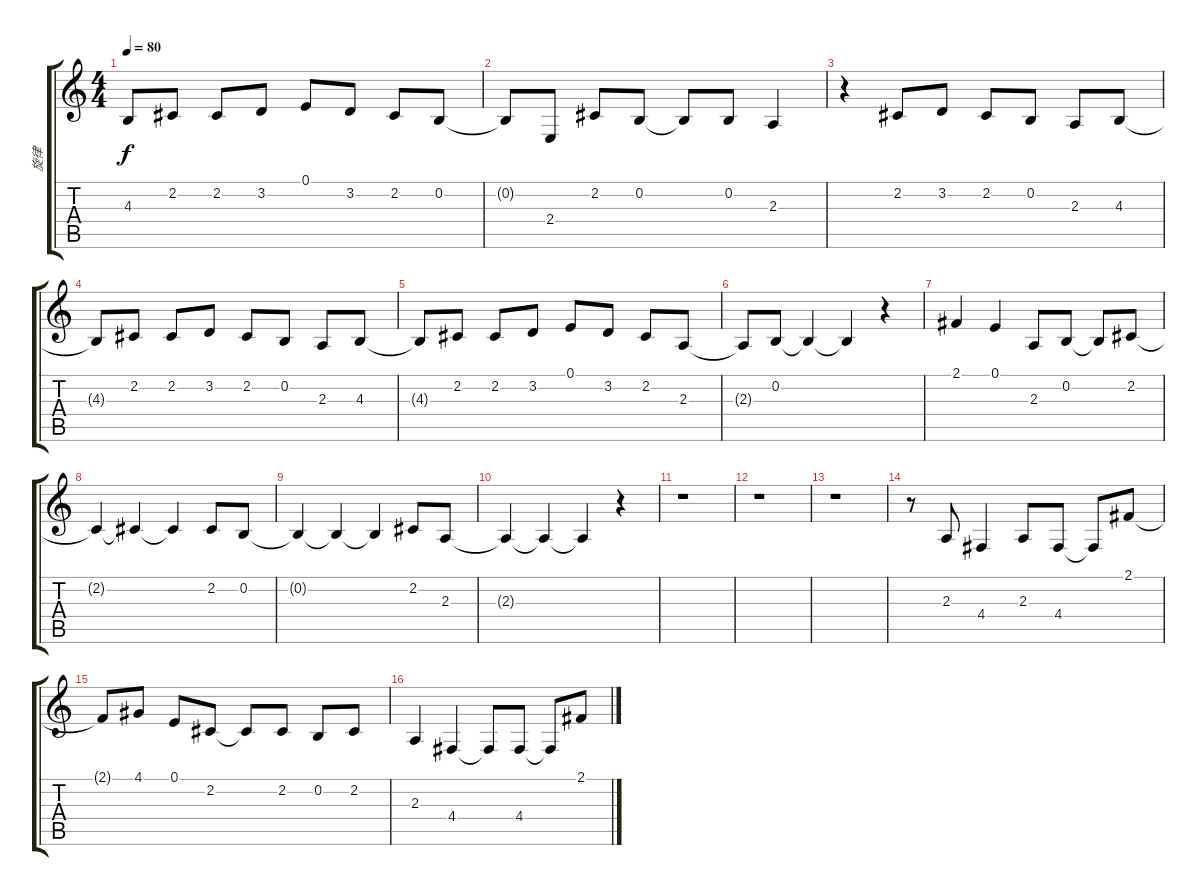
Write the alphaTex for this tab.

\track ("旋律" "旋律") {instrument flute}
\staff {score tabs}
\tuning (E4 B3 G3 D3 A2 E2) {hide}
\ts (4 4)
\tempo 80
\clef g2
\ks c
4.3{t}.8{dy f} 2.2.8 2.2.8 3.2.8 0.1.8 3.2.8 2.2.8 0.2.8 |
0.2{t}.8 2.4.8 2.2.8 0.2.8 0.2{t}.8 0.2.8 2.3.4 |
r.4 2.2.8 3.2.8 2.2.8 0.2.8 2.3.8 4.3.8 |
4.3{t}.8 2.2.8 2.2.8 3.2.8 2.2.8 0.2.8 2.3.8 4.3.8 |
4.3{t}.8 2.2.8 2.2.8 3.2.8 0.1.8 3.2.8 2.2.8 2.3.8 |
2.3{t}.8 0.2.8 0.2{t}.4 0.2{t}.4 r.4 |
2.1.4 0.1.4 2.3.8 0.2.8 0.2{t}.8 2.2.8 |
2.2{t}.4 2.2{t}.4 2.2{t}.4 2.2.8 0.2.8 |
0.2{t}.4 0.2{t}.4 0.2{t}.4 2.2.8 2.3.8 |
2.3{t}.4 2.3{t}.4 2.3{t}.4 r.4 |
r.1 |
r.1 |
r.1 |
r.8 2.3.8 4.4.4 2.3.8 4.4.8 4.4{t}.8 2.1.8 |
2.1{t}.8 4.1.8 0.1.8 2.2.8 2.2{t}.8 2.2.8 0.2.8 2.2.8 |
2.3.4 4.4.4 4.4{t}.8 4.4.8 4.4{t}.8 2.1.8
